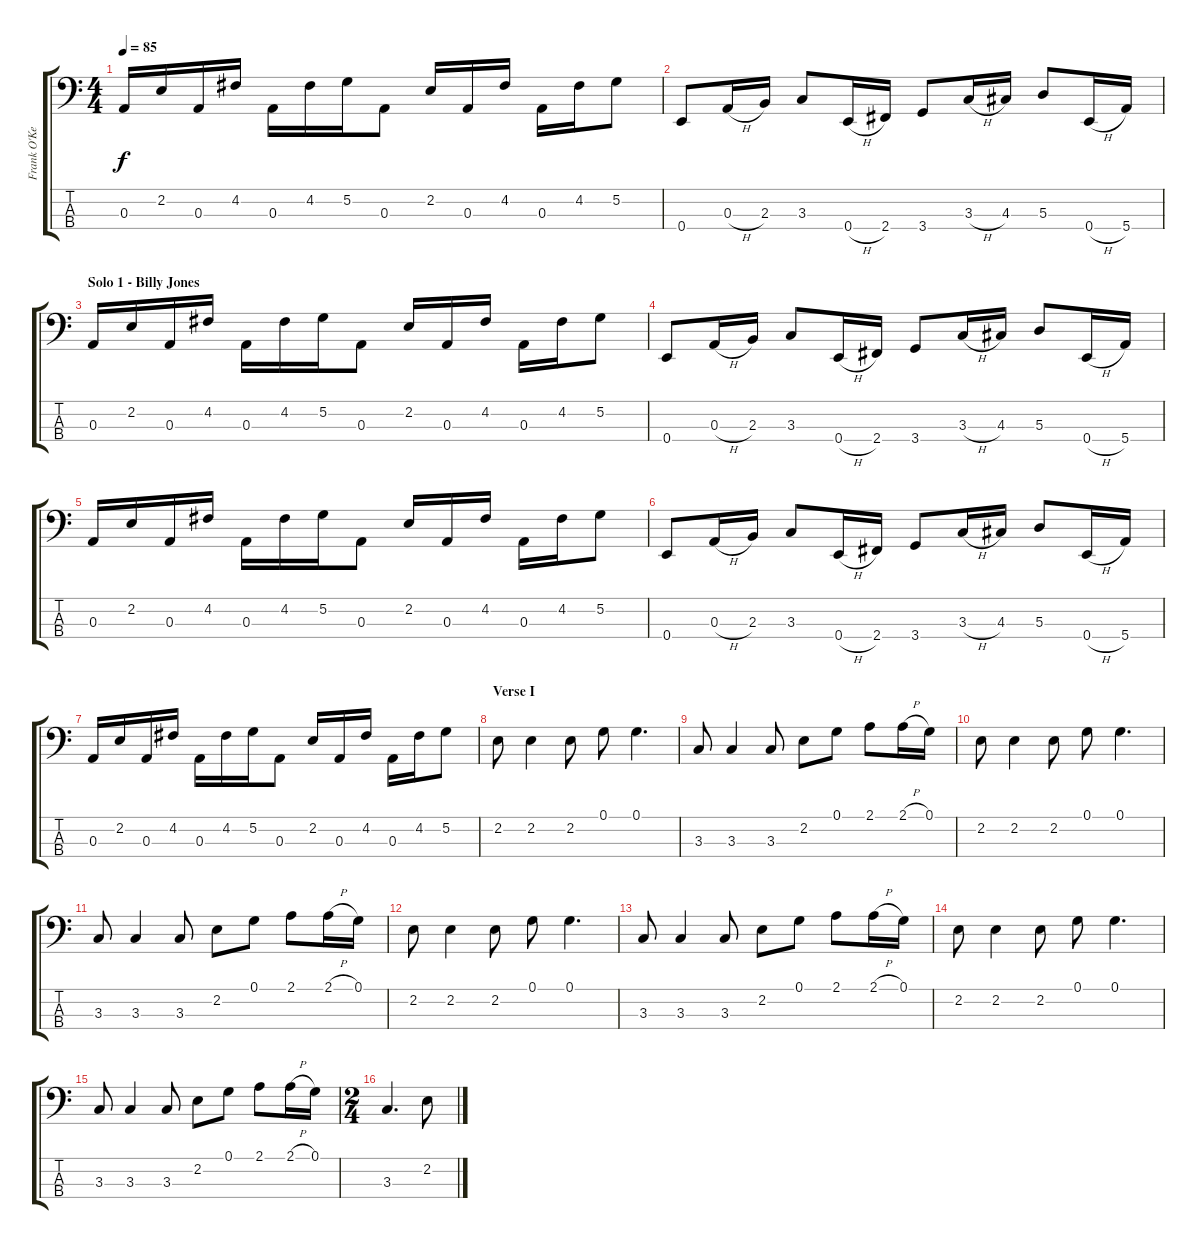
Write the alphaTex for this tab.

\track ("Frank O'Keefe - Bass" "Frank O'Ke") {instrument electricbassfinger}
\staff {score tabs}
\tuning (G2 D2 A1 E1) {hide}
\ts (4 4)
\tempo 85
\clef f4
\ks c
0.3.16{dy f} 2.2.16 0.3.16 4.2.16 0.3.16 4.2.16 5.2.16 0.3.8 2.2.16 0.3.16 4.2.16 0.3.16 4.2.16 5.2.8 |
0.4.8 0.3{h}.16 2.3.16 3.3.8 0.4{h}.16 2.4.16 3.4.8 3.3{h}.16 4.3.16 5.3.8 0.4{h}.16 5.4.16 |
\section ("" "Solo 1 - Billy Jones")
0.3.16 2.2.16 0.3.16 4.2.16 0.3.16 4.2.16 5.2.16 0.3.8 2.2.16 0.3.16 4.2.16 0.3.16 4.2.16 5.2.8 |
0.4.8 0.3{h}.16 2.3.16 3.3.8 0.4{h}.16 2.4.16 3.4.8 3.3{h}.16 4.3.16 5.3.8 0.4{h}.16 5.4.16 |
0.3.16 2.2.16 0.3.16 4.2.16 0.3.16 4.2.16 5.2.16 0.3.8 2.2.16 0.3.16 4.2.16 0.3.16 4.2.16 5.2.8 |
0.4.8 0.3{h}.16 2.3.16 3.3.8 0.4{h}.16 2.4.16 3.4.8 3.3{h}.16 4.3.16 5.3.8 0.4{h}.16 5.4.16 |
0.3.16 2.2.16 0.3.16 4.2.16 0.3.16 4.2.16 5.2.16 0.3.8 2.2.16 0.3.16 4.2.16 0.3.16 4.2.16 5.2.8 |
\section ("" "Verse I")
2.2.8 2.2.4 2.2.8 0.1.8 0.1.4{d} |
3.3.8 3.3.4 3.3.8 2.2.8 0.1.8 2.1.8 2.1{h}.16 0.1.16 |
2.2.8 2.2.4 2.2.8 0.1.8 0.1.4{d} |
3.3.8 3.3.4 3.3.8 2.2.8 0.1.8 2.1.8 2.1{h}.16 0.1.16 |
2.2.8 2.2.4 2.2.8 0.1.8 0.1.4{d} |
3.3.8 3.3.4 3.3.8 2.2.8 0.1.8 2.1.8 2.1{h}.16 0.1.16 |
2.2.8 2.2.4 2.2.8 0.1.8 0.1.4{d} |
3.3.8 3.3.4 3.3.8 2.2.8 0.1.8 2.1.8 2.1{h}.16 0.1.16 |
\ts (2 4)
3.3.4{d} 2.2.8
